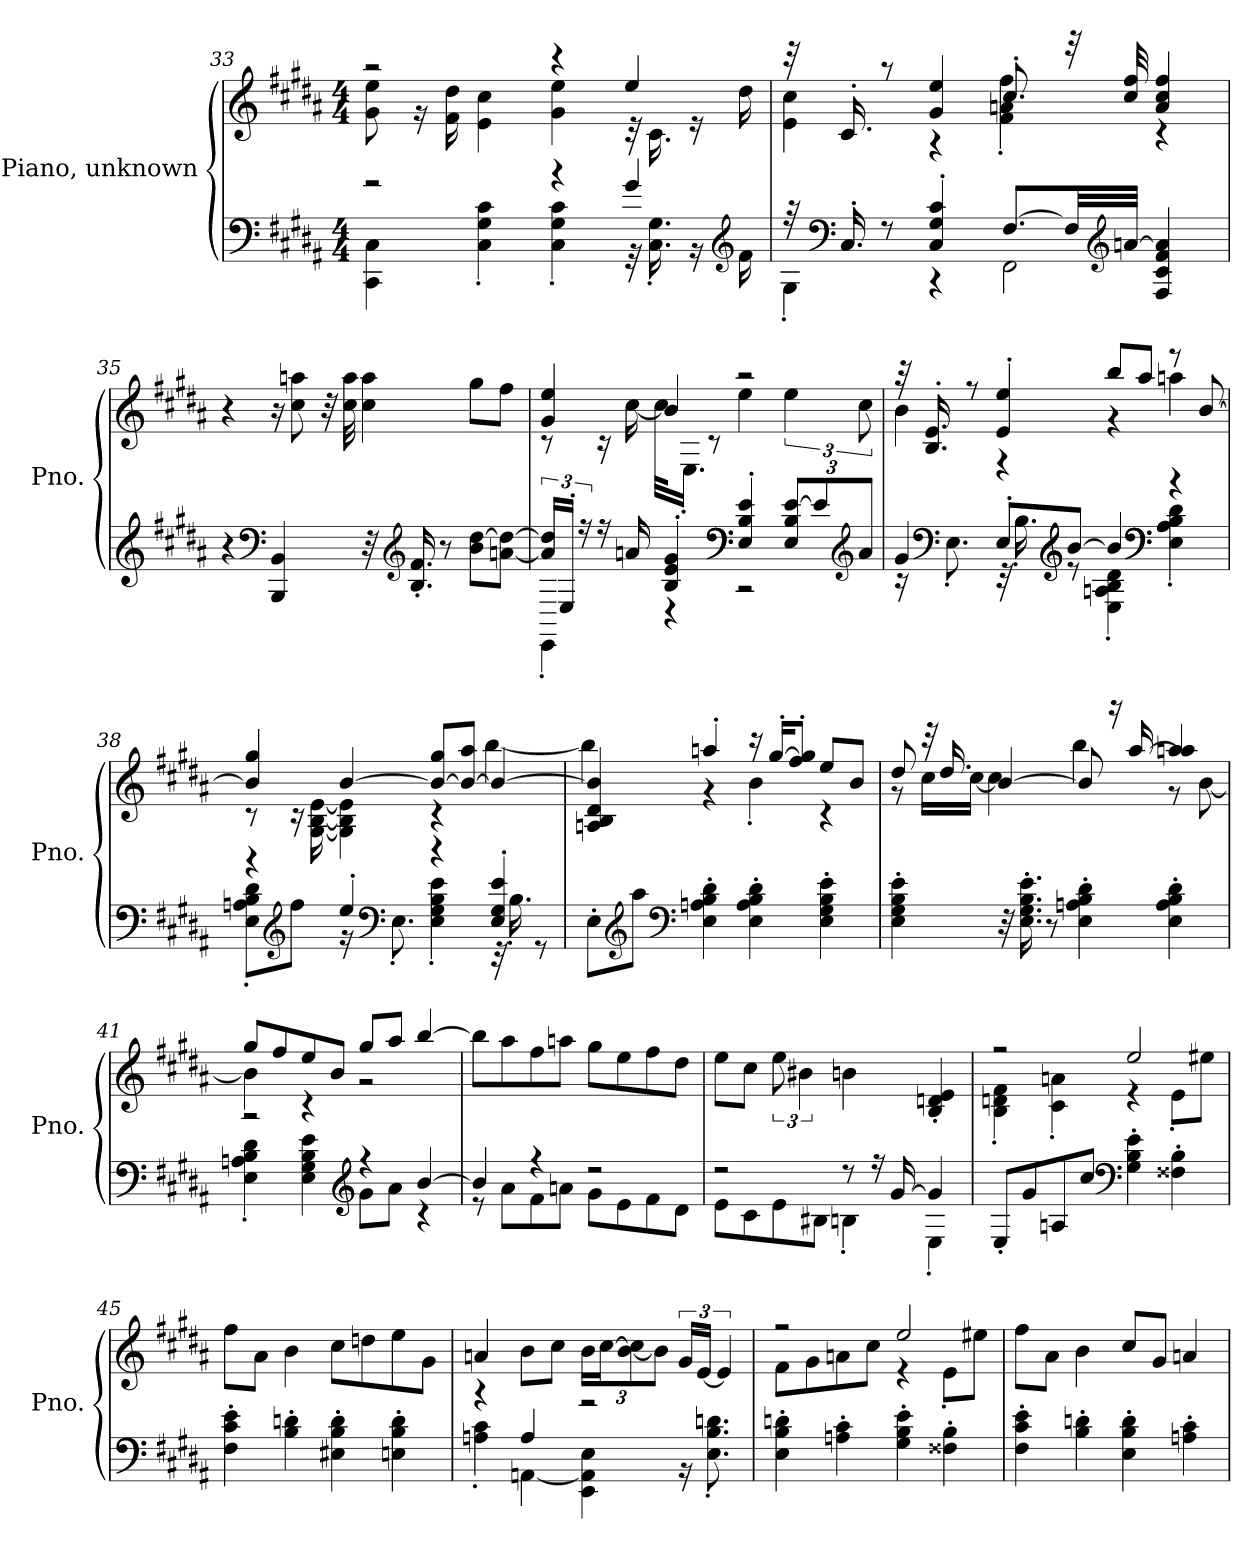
**kern	**kern
*part1	*part1
*staff2	*staff1
*I"Piano, unknown	*
*I'Pno.	*
*clefF4	*clefG2
*k[f#c#g#d#a#]	*k[f#c#g#d#a#]
*M4/4	*M4/4
=33	=33
*^	*^
2r	4CC#\ 4C#\	2r	8g#\ 8ee\
.	.	.	16r
.	.	.	16f#\ 16dd#\
.	4C#\' 4G#\' 4c#\'	.	4e\ 4cc#\
4r	4C#\' 4G#\' 4c#\'	4r	4g#\ 4ee\
4g#/	32r	4ee/	32r
.	16.C#\' 16.G#\'	.	16.c#\
.	16r	.	16r
*clefG2	*	*	*
.	16f#\	.	16dd#\
!!LO:LB:g=z	!!
=34	=34	=34	=34
32r	4G#'\	32r	4e\ 4cc#\
*clefF4	*	*	*
16.C#'/	.	16.c#'/	.
8r	.	8r	.
4C#/' 4G#/' 4c#/'	4r	4g#/ 4ee/	4r
[8.F#/L	2FF#\	8.cc#'/	4f#\' 4an\' 4ff#\'
32F#/LL]	.	32r	.
*clefG2	*	*	*
[32an/JJJ	.	32cc#/ 32ff#/	.
4F#/ 4c#/ 4f#/ 4a/]	.	4a/ 4cc#/ 4ff#/	4r
*v	*v	*	*
*	*v	*v
=35	=35
4r	4r
*clefF4	*
4BBB/ 4BB/	16r
.	8cc#\ 8aan\
.	32r
.	32cc#\ 32aa\
32r	4cc#\ 4aa\
*clefG2	*
16.B/' 16.f#/'	.
8r	.
8b\ [8dd#\L	8gg#\L
[8an\ 8dd#\_J	8ff#\J
!!LO:PB:g=z
=36	=36
*^	*^
24a/] 24dd#/]LL	4EE'\	4g#/ 4ee/	8r
24E'/JJ	.	.	.
24r	.	.	.
16r	.	.	16r
16an/	.	.	[16cc#\
4B/' 4e/' 4g#/'	4r	4b/	32cc#\KLL]
.	.	.	16.E'\JJ
.	.	.	8r
*clefF4	*	*	*
4E/' 4B/' 4e/'	2r	2r	4ee\
*Xbrackettup	*	*	*
12E/ 12B/ [12e/L	.	.	6ee\
12e/]	.	.	.
*clefG2	*	*	*
12a/J	.	.	12cc#\
=37	=37	=37	=37
4g#/	16r	32r	4b\
.	.	16.B/' 16.e/'	.
*clefF4	*	*	*
.	8.E'\	.	.
.	.	8r	.
8E'/L	32r	4e/' 4ee/'	4r
.	16.B'\	.	.
*clefG2	*	*	*
[8b/J	8r	.	.
4b/]	4E\' 4An\' 4B\' 4d#\'	8bb/L	4r
.	.	8aa#/J	.
*clefF4	*	*	*
4r	4E\' 4A\' 4B\' 4d#\'	8r	4aan\
.	.	[8b/	.
!!LO:LB:g=z	!!
=38	=38	=38	=38
4r	8E\' 8An\' 8B\' 8d#\'L	4b/] 4gg#/	8r
*clefG2	*	*	*
.	8ff#\J	.	16r
.	.	.	[16G#\ [16B\ [16e\
4ee'/	16r	[4b/	4G#\] 4B\] 4e\]
*clefF4	*	*	*
.	8.E'\	.	.
4r	4E\' 4G#\' 4B\' 4e\'	8b/_ 8gg#/L	4r
.	.	8b/_ 8aa#/J	.
4E/' 4G#/' 4e/'	32r	4b/_	[4bb\
.	16.B'\	.	.
.	8r	.	.
*v	*v	*	*
=39	=39	=39
8E'\L	4An/ 4B/ 4d#/ 4b/]	4bb\]
*clefG2	*	*
8aa#\J	.	.
*clefF4	*	*
4E\' 4An\' 4B\' 4d#\'	4aan'/	4r
4E\' 4A\' 4B\' 4d#\'	16r	4b'\
.	[16gg#'/KL	.
.	8ff#/' 8gg#/]'J	.
4E\' 4G#\' 4B\' 4e\'	8ee/L	4r
.	8b/J	.
!!LO:LB:g=z	!!
=40	=40	=40
4E\' 4G#\' 4B\' 4e\'	8dd#/	8r
.	32r	16cc#\LL
.	16.dd#/	.
.	.	[16cc#\JJ
32r	[4b/	4cc#\]
16.E\' 16.G#\' 16.B\' 16.e\'	.	.
8r	.	.
4E\' 4An\' 4B\' 4d#\'	8b/]	4bb\
.	16r	.
.	[16aa#/	.
4E\' 4A\' 4B\' 4d#\'	4aan/ 4aa#/]	8r
.	.	[8b\
=41	=41	=41
*^	*	*
2r	4E\' 4An\' 4B\' 4d#\'	8gg#/L	4b\]
.	.	8ff#/	.
.	4E\ 4G#\ 4B\ 4e\	8ee/	4r
.	.	8b/J	.
*clefG2	*	*	*
4r	8g#\L	8gg#/L	2r
.	8a#\J	8aa#/J	.
[4b/	4r	[4bb/	.
*	*	*v	*v
=42	=42	=42
4b/]	8r	8bb\L]
.	8a#\L	8aa#\
4r	8f#\	8ff#\
.	8an\J	8aan\J
2r	8g#\L	8gg#\L
.	8e\	8ee\
.	8f#\	8ff#\
.	8d#\J	8dd#\J
!!LO:LB:g=z
=43	=43	=43
2r	8e\L	8ee\L
.	8c#\	8cc#\J
.	8e\	12ee\
.	.	6b#X\
.	8B#X\J	.
8r	4Bn'\	4bn\
16r	.	.
[16g#/	.	.
4g#/]	4E'\	4B/' 4dn/' 4e/'
*v	*v	*
=44	=44
*	*^
8E'/L	2r	4B\' 4dn\' 4f#\'
8g#/	.	.
8An/	.	4c#\' 4an\'
8cc#/J	.	.
*clefF4	*	*
4G#\' 4B\' 4e\'	2ee/	4r
4F##X\' 4B\'	.	8e'\L
.	.	8ee#X\J
*	*v	*v
=45	=45
4F#\' 4c#\' 4e\'	8ff#\L
.	8a#\J
4B\' 4dn\'	4b\
4E#X\' 4B\' 4d\'	8cc#\L
.	8ddn\
4En\' 4B\' 4d\'	8ee\
.	8g#\J
!!LO:LB:g=z
=46	=46
*^	*
4r	4An\' 4c#\'	4an/
4A/	[4AAn\	8b\L
.	.	8cc#\J
*	*	*Xbrackettup
2r	4EE\ 4AA\] 4E\	24b\LL
.	.	[24cc#\J
.	.	[12b\ 12cc#\]
.	.	12b\J]
*	*	*brackettup
.	16r	24g#/LL
.	.	[24e/JJ
.	8.E\' 8.B\' 8.dn\'	.
.	.	6e/]
*v	*v	*
=47	=47
*	*^
4E\' 4B\' 4dn\'	2r	8f#\L
.	.	8g#\
4An\' 4c#\'	.	8an\
.	.	8cc#\J
4G#\' 4B\' 4e\'	2ee/	4r
4F##X\' 4B\'	.	8e'\L
.	.	8ee#X\J
*	*v	*v
=48	=48
4F#\' 4c#\' 4e\'	8ff#\L
.	8a#\J
4B\' 4dn\'	4b\
4E\' 4B\' 4d\'	8cc#/L
.	8g#/J
4An\' 4c#\'	4an/
=	=
*-	*-
